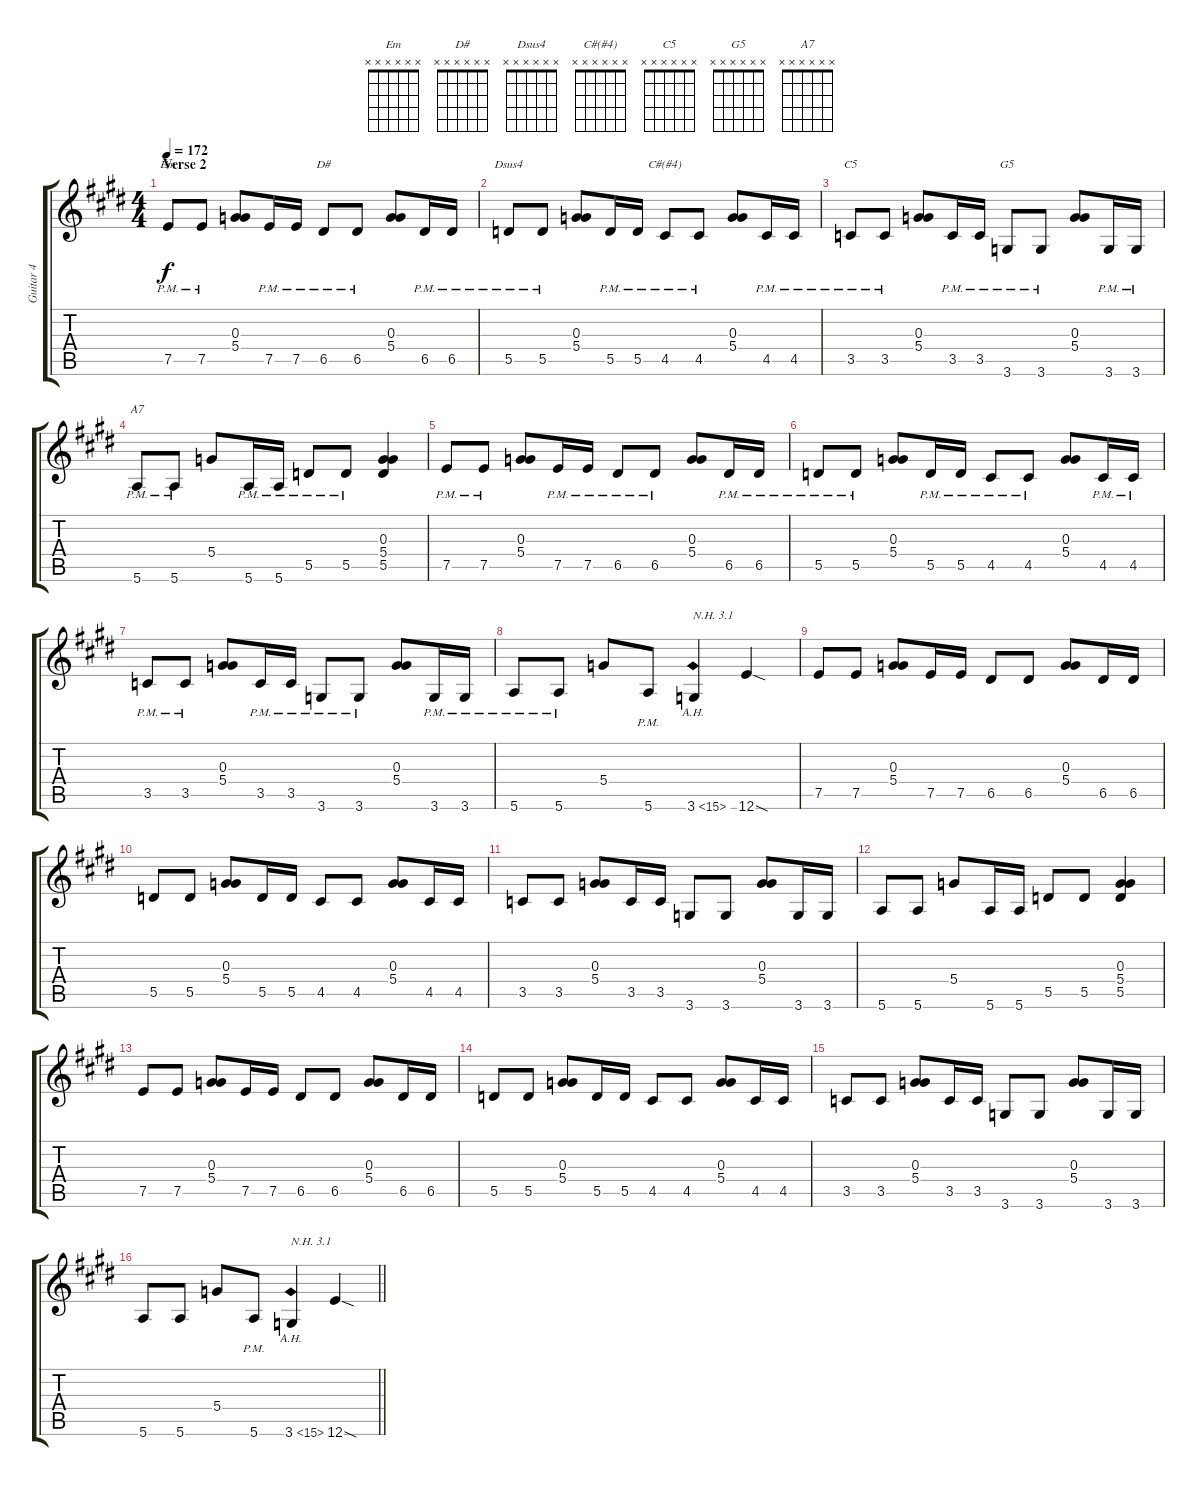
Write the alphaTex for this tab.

\track ("Guitar 4" "Guitar 4") {instrument distortionguitar}
\staff {score tabs}
\tuning (E4 B3 G3 D3 A2 E2) {hide}
\chord ("Em" x x x x x x)
\chord ("D#" x x x x x x)
\chord ("Dsus4" x x x x x x)
\chord ("C#(#4)" x x x x x x)
\chord ("C5" x x x x x x)
\chord ("G5" x x x x x x)
\chord ("A7" x x x x x x)
\ts (4 4)
\section ("" "Verse 2")
\tempo 172
\clef g2
\ks e
7.5{pm}.8{ch "Em" dy f} 7.5{pm}.8 (0.3 5.4).8 7.5{pm}.16 7.5{pm}.16 6.5{pm}.8{ch "D#"} 6.5{pm}.8 (0.3 5.4).8 6.5{pm}.16 6.5{pm}.16 |
5.5{pm}.8{ch "Dsus4"} 5.5{pm}.8 (0.3 5.4).8 5.5{pm}.16 5.5{pm}.16 4.5{pm}.8{ch "C#(#4)"} 4.5{pm}.8 (0.3 5.4).8 4.5{pm}.16 4.5{pm}.16 |
3.5{pm}.8{ch "C5"} 3.5{pm}.8 (0.3 5.4).8 3.5{pm}.16 3.5{pm}.16 3.6{pm}.8{ch "G5"} 3.6{pm}.8 (0.3 5.4).8 3.6{pm}.16 3.6{pm}.16 |
5.6{pm}.8{ch "A7"} 5.6{pm}.8 5.4.8 5.6{pm}.16 5.6{pm}.16 5.5{pm}.8 5.5{pm}.8 (0.3 5.4 5.5).4 |
7.5{pm}.8 7.5{pm}.8 (0.3 5.4).8 7.5{pm}.16 7.5{pm}.16 6.5{pm}.8 6.5{pm}.8 (0.3 5.4).8 6.5{pm}.16 6.5{pm}.16 |
5.5{pm}.8 5.5{pm}.8 (0.3 5.4).8 5.5{pm}.16 5.5{pm}.16 4.5{pm}.8 4.5{pm}.8 (0.3 5.4).8 4.5{pm}.16 4.5{pm}.16 |
3.5{pm}.8 3.5{pm}.8 (0.3 5.4).8 3.5{pm}.16 3.5{pm}.16 3.6{pm}.8 3.6{pm}.8 (0.3 5.4).8 3.6{pm}.16 3.6{pm}.16 |
5.6{pm}.8 5.6{pm}.8 5.4.8 5.6{pm}.8 3.6{ah 12}.4{txt "N.H. 3.1"} 12.6{sod}.4 |
7.5.8 7.5.8 (0.3 5.4).8 7.5.16 7.5.16 6.5.8 6.5.8 (0.3 5.4).8 6.5.16 6.5.16 |
5.5.8 5.5.8 (0.3 5.4).8 5.5.16 5.5.16 4.5.8 4.5.8 (0.3 5.4).8 4.5.16 4.5.16 |
3.5.8 3.5.8 (0.3 5.4).8 3.5.16 3.5.16 3.6.8 3.6.8 (0.3 5.4).8 3.6.16 3.6.16 |
5.6.8 5.6.8 5.4.8 5.6.16 5.6.16 5.5.8 5.5.8 (0.3 5.4 5.5).4 |
7.5.8 7.5.8 (0.3 5.4).8 7.5.16 7.5.16 6.5.8 6.5.8 (0.3 5.4).8 6.5.16 6.5.16 |
5.5.8 5.5.8 (0.3 5.4).8 5.5.16 5.5.16 4.5.8 4.5.8 (0.3 5.4).8 4.5.16 4.5.16 |
3.5.8 3.5.8 (0.3 5.4).8 3.5.16 3.5.16 3.6.8 3.6.8 (0.3 5.4).8 3.6.16 3.6.16 |
\barLineRight lightlight
5.6.8 5.6.8 5.4.8 5.6{pm}.8 3.6{ah 12}.4{txt "N.H. 3.1"} 12.6{sod}.4
